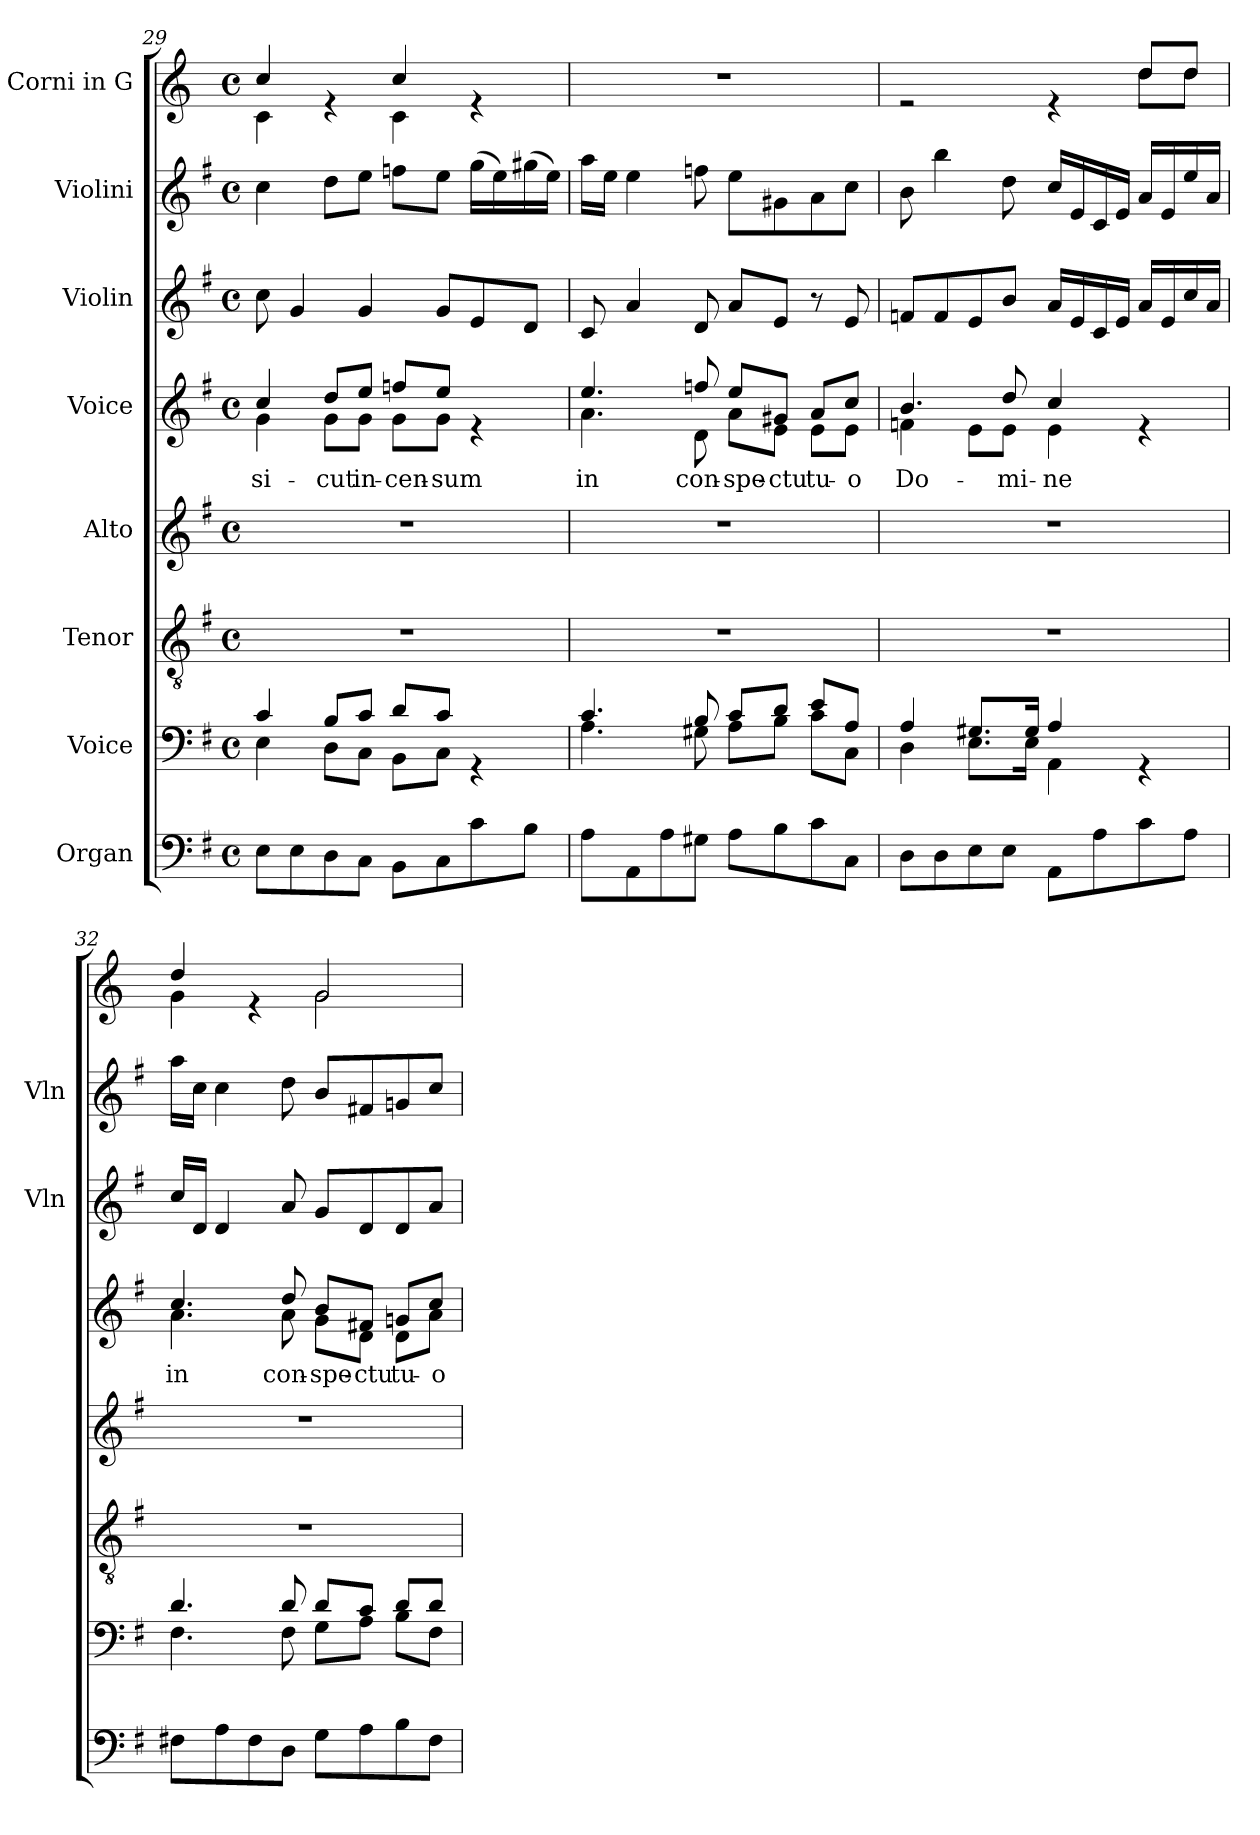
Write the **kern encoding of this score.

**kern	**kern	**kern	**kern	**kern	**text	**kern	**kern	**kern
*part8	*part7	*part6	*part5	*part4	*part4	*part3	*part2	*part1
*staff8	*staff7	*staff6	*staff5	*staff4	*staff4	*staff3	*staff2	*staff1
*I"Organ	*I"Voice	*I"Tenor	*I"Alto	*I"Voice	*	*I"Violin	*I"Violini	*I"Corni in G
*	*	*	*	*	*	*I'Vln	*I'Vln	*
*clefF4	*clefF4	*clefGv2	*clefG2	*clefG2	*	*clefG2	*clefG2	*clefG2
*	*	*	*	*	*	*	*	*ITrd3c5
*k[f#]	*k[f#]	*k[f#]	*k[f#]	*k[f#]	*	*k[f#]	*k[f#]	*k[f#]
*M4/4	*M4/4	*M4/4	*M4/4	*M4/4	*	*M4/4	*M4/4	*M4/4
*met(c)	*met(c)	*met(c)	*met(c)	*met(c)	*	*met(c)	*met(c)	*met(c)
=29	=29	=29	=29	=29	=29	=29	=29	=29
*	*^	*	*	*	*	*	*	*
!	!	!	!	!	!	!LO:LY:b	!	!	!
*	*	*	*	*	*^	*	*	*	*^
8E\L	4c/	4E\	1r	1r	4cc/	4g\	si-	8cc\	4cc\	4g/	4G\
8E\	.	.	.	.	.	.	.	4g/	.	.	.
!	!	!	!	!	!	!	!LO:LY:b	!	!	!	!
8D\	8B/L	8D\L	.	.	8dd/L	8g\L	-cut	.	8dd\L	4re	4ryy
!	!	!	!	!	!	!	!LO:LY:b	!	!	!	!
8C\J	8c/J	8C\J	.	.	8ee/J	8g\J	in-	4g/	8ee\J	.	.
!	!	!	!	!	!	!	!LO:LY:b	!	!	!	!
8BB\L	8d/L	8BB\L	.	.	8ffn/L	8g\L	-cen-	.	8ffn\L	4g/	4G\
!	!	!	!	!	!	!	!LO:LY:b	!	!	!	!
8C\	8c/J	8C\J	.	.	8ee/J	8g\J	-sum	8g/L	8ee\J	.	.
8c\	4rGG	4ryy	.	.	4re	4ryy	.	8e/	(16gg\LL	4re	4ryy
.	.	.	.	.	.	.	.	.	16ee\)	.	.
8B\J	.	.	.	.	.	.	.	8d/J	(16gg#X\	.	.
.	.	.	.	.	.	.	.	.	16ee\JJ)	.	.
*	*	*	*	*	*	*	*	*	*	*v	*v
!!LO:LB:g=z
=30	=30	=30	=30	=30	=30	=30	=30	=30	=30	=30
!	!	!	!	!	!	!	!LO:LY:b	!	!	!
8A\L	4.c/	4.A\	1r	1r	4.ee/	4.a\	in	8c/	16aa\LL	1r
.	.	.	.	.	.	.	.	.	16ee\JJ	.
8AA\	.	.	.	.	.	.	.	4a/	4ee\	.
8A\	.	.	.	.	.	.	.	.	.	.
!	!	!	!	!	!	!	!LO:LY:b	!	!	!
8G#X\J	8B/	8G#X\	.	.	8ffn/	8d\	con-	8d/	8ffn\	.
!	!	!	!	!	!	!	!LO:LY:b	!	!	!
8A\L	8c/L	8A\L	.	.	8ee/L	8a\L	-spe-	8a/L	8ee\L	.
!	!	!	!	!	!	!	!LO:LY:b	!	!	!
8B\	8d/J	8B\J	.	.	8g#X/J	8e\J	-ctu	8e/J	8g#X\	.
!	!	!	!	!	!	!	!LO:LY:b	!	!	!
8c\	8e/L	8c\L	.	.	8a/L	8e\L	tu-	8r	8a\	.
!	!	!	!	!	!	!	!LO:LY:b	!	!	!
8C\J	8A/J	8C\J	.	.	8cc/J	8e\J	-o	8e/	8cc\J	.
=31	=31	=31	=31	=31	=31	=31	=31	=31	=31	=31
!	!	!	!	!	!	!	!LO:LY:b	!	!	!
*	*	*	*	*	*	*	*	*	*	*^
8D\L	4A/	4D\	1r	1r	4.b/	4fn\	Do-	8fn/L	8b\	2re	2.ryy
8D\	.	.	.	.	.	.	.	8f/	4bb\	.	.
8E\	8.G#X/L	8.E\L	.	.	.	8e\L	.	8e/	.	.	.
!	!	!	!	!	!	!	!LO:LY:b	!	!	!	!
8E\J	.	.	.	.	8dd/	8e\J	-mi-	8b/J	8dd\	.	.
.	16G#/Jk	16E\Jk	.	.	.	.	.	.	.	.	.
!	!	!	!	!	!	!	!LO:LY:b	!	!	!	!
8AA\L	4A/	4AA\	.	.	4cc/	4e\	-ne	16a/LL	16cc/LL	4re	.
.	.	.	.	.	.	.	.	16e/	16e/	.	.
8A\	.	.	.	.	.	.	.	16c/	16c/	.	.
.	.	.	.	.	.	.	.	16e/JJ	16e/JJ	.	.
8c\	4rGG	4ryy	.	.	4re	4ryy	.	16a/LL	16a/LL	8a/L	8a\L
.	.	.	.	.	.	.	.	16e/	16e/	.	.
8A\J	.	.	.	.	.	.	.	16cc/	16ee/	8a/J	8a\J
.	.	.	.	.	.	.	.	16a/JJ	16a/JJ	.	.
=32	=32	=32	=32	=32	=32	=32	=32	=32	=32	=32	=32
!	!	!	!	!	!	!	!LO:LY:b	!	!	!	!
8F#X\L	4.d/	4.F#\	1r	1r	4.cc/	4.a\	in	16cc/LL	16aa\LL	4a/	4d\
.	.	.	.	.	.	.	.	16d/JJ	16cc\JJ	.	.
8A\	.	.	.	.	.	.	.	4d/	4cc\	.	.
8F#\	.	.	.	.	.	.	.	.	.	4re	4ryy
!	!	!	!	!	!	!	!LO:LY:b	!	!	!	!
8D\J	8d/	8F#\	.	.	8dd/	8a\	con-	8a/	8dd\	.	.
!	!	!	!	!	!	!	!LO:LY:b	!	!	!	!
8G\L	8d/L	8G\L	.	.	8b/L	8g\L	-spe-	8g/L	8b/L	2d/	2d\
!	!	!	!	!	!	!	!LO:LY:b	!	!	!	!
8A\	8c/J	8A\J	.	.	8f#X/J	8d\J	-ctu	8d/	8f#X/	.	.
!	!	!	!	!	!	!	!LO:LY:b	!	!	!	!
8B\	8d/L	8B\L	.	.	8gn/L	8d\L	tu-	8d/	8gn/	.	.
!	!	!	!	!	!	!	!LO:LY:b	!	!	!	!
8F#\J	8d/J	8F#\J	.	.	8cc/J	8a\J	-o	8a/J	8cc/J	.	.
*	*v	*v	*	*	*v	*v	*	*	*	*v	*v
=	=	=	=	=	=	=	=	=
*-	*-	*-	*-	*-	*-	*-	*-	*-
